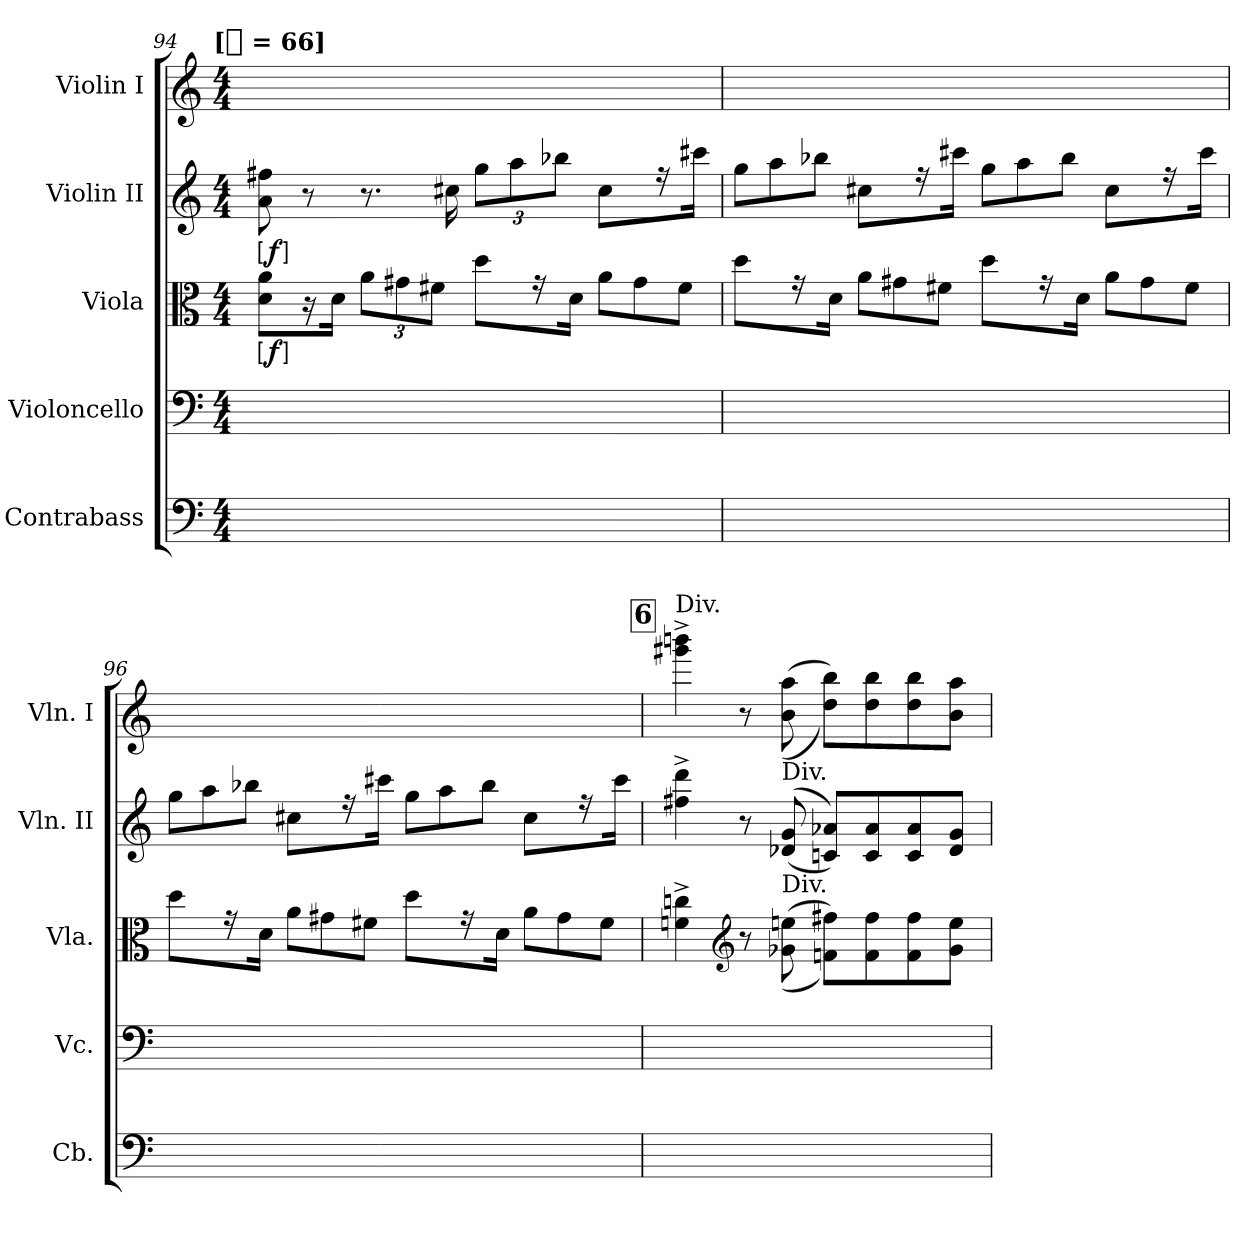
**kern	**kern	**kern	**dynam	**kern	**dynam	**kern
*part5	*part4	*part3	*part3	*part2	*part2	*part1
*staff5	*staff4	*staff3	*staff3	*staff2	*staff2	*staff1
*I"Contrabass	*I"Violoncello	*I"Viola	*	*I"Violin II	*	*I"Violin I
*I'Cb.	*I'Vc.	*I'Vla.	*	*I'Vln. II	*	*I'Vln. I
*clefF4	*clefF4	*clefC3	*	*clefG2	*	*clefG2
*ITrd7c12	*	*	*	*	*	*
*k[]	*k[]	*k[]	*	*k[]	*	*k[]
*C:	*C:	*C:	*	*C:	*	*C:
!!LO:TX:omd:t=[[half] = 66]
*M4/4	*M4/4	*M4/4	*	*M4/4	*	*M4/4
*MM132	*MM132	*MM132	*	*MM132	*	*MM132
=94	=94	=94	=94	=94	=94	=94
!	!	!	!LO:DY:ed=brack	!	!LO:DY:ed=brack	!
8ryy	8ryy	8d 8aL	f	8a 8ff#X	f	4ryy
8ryy	8ryy	16r	.	8r	.	.
.	.	16dJk	.	.	.	.
4ryy	4ryy	12aL	.	8.r	.	4ryy
.	.	12g#X	.	.	.	.
.	.	12f#XJ	.	.	.	.
.	.	.	.	16cc#X	.	.
4ryy	4ryy	8ddL	.	12ggL	.	4ryy
.	.	.	.	12aa	.	.
.	.	16r	.	.	.	.
.	.	.	.	12bb-XJ	.	.
.	.	16dJk	.	.	.	.
*	*	*Xtuplet	*	*	*	*
4ryy	4ryy	12aL	.	8cc#L	.	4ryy
.	.	12g#	.	.	.	.
.	.	.	.	16r	.	.
.	.	12f#J	.	.	.	.
.	.	.	.	16ccc#XJk	.	.
=95	=95	=95	=95	=95	=95	=95
*	*	*	*	*Xtuplet	*	*
4ryy	4ryy	8ddL	.	12ggL	.	4ryy
.	.	.	.	12aa	.	.
.	.	16r	.	.	.	.
.	.	.	.	12bb-XJ	.	.
.	.	16dJk	.	.	.	.
4ryy	4ryy	12aL	.	8cc#XL	.	4ryy
.	.	12g#X	.	.	.	.
.	.	.	.	16r	.	.
.	.	12f#XJ	.	.	.	.
.	.	.	.	16ccc#XJk	.	.
4ryy	4ryy	8ddL	.	12ggL	.	4ryy
.	.	.	.	12aa	.	.
.	.	16r	.	.	.	.
.	.	.	.	12bb-J	.	.
.	.	16dJk	.	.	.	.
4ryy	4ryy	12aL	.	8cc#L	.	4ryy
.	.	12g#	.	.	.	.
.	.	.	.	16r	.	.
.	.	12f#J	.	.	.	.
.	.	.	.	16ccc#Jk	.	.
=96	=96	=96	=96	=96	=96	=96
4ryy	4ryy	8ddL	.	12ggL	.	4ryy
.	.	.	.	12aa	.	.
.	.	16r	.	.	.	.
.	.	.	.	12bb-XJ	.	.
.	.	16dJk	.	.	.	.
4ryy	4ryy	12aL	.	8cc#XL	.	4ryy
.	.	12g#X	.	.	.	.
.	.	.	.	16r	.	.
.	.	12f#XJ	.	.	.	.
.	.	.	.	16ccc#XJk	.	.
4ryy	4ryy	8ddL	.	12ggL	.	4ryy
.	.	.	.	12aa	.	.
.	.	16r	.	.	.	.
.	.	.	.	12bb-J	.	.
.	.	16dJk	.	.	.	.
4ryy	4ryy	12aL	.	8cc#L	.	4ryy
.	.	12g#	.	.	.	.
.	.	.	.	16r	.	.
.	.	12f#J	.	.	.	.
.	.	.	.	16ccc#Jk	.	.
!!LO:REH:place=s1:t=6
=97	=97	=97	=97	=97	=97	=97
!	!	!	!	!	!	!LO:TX:a:t=Div.
4ryy	4ryy	4fn^ 4ccn^	.	4ff#X^ 4ddd^	.	4ggg#X^ 4bbbn^
*	*	*clefG2	*	*	*	*
4ryy	4ryy	8r	.	8r	.	8r
!	!	!	!	!LO:TX:a:t=Div.	!	!
!	!	!LO:TX:a:t=Div.	!	!	!	!
.	.	(<(>8g-X 8een	.	(<(>8d-X 8g	.	(<(>8b 8aa
4ryy	4ryy	8fn 8ff#XL))	.	8cn 8a-XL))	.	8dd 8bbL))
.	.	8f 8ff#	.	8c 8a-	.	8dd 8bb
4ryy	4ryy	8f 8ff#	.	8c 8a-	.	8dd 8bb
.	.	8g- 8eeJ	.	8d- 8gJ	.	8b 8aaJ
=	=	=	=	=	=	=
*-	*-	*-	*-	*-	*-	*-
